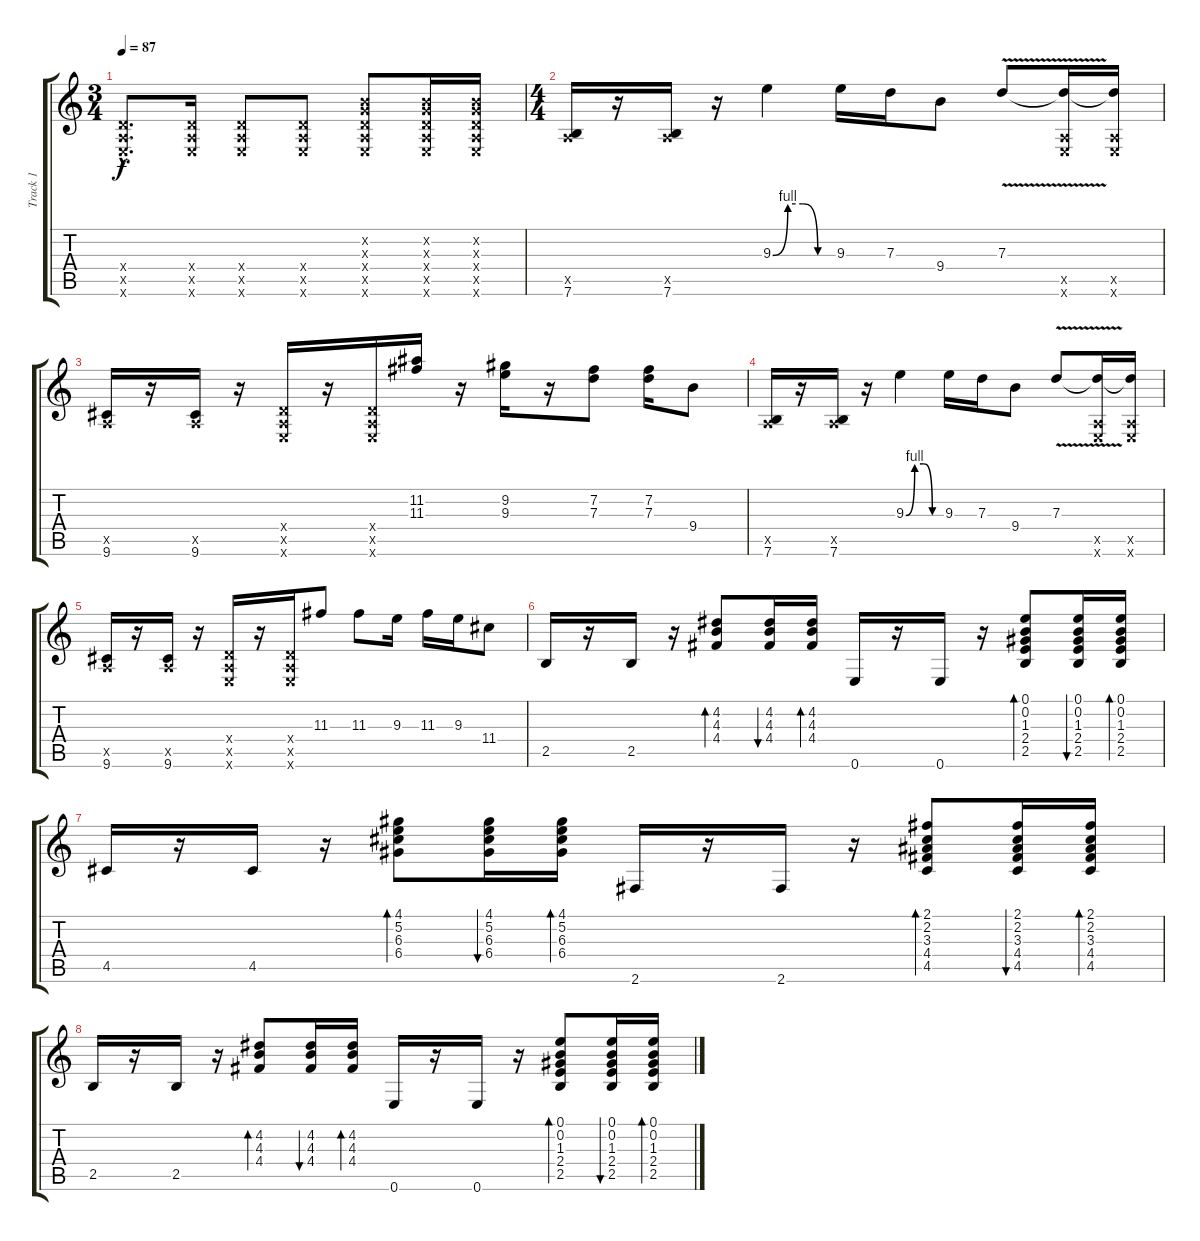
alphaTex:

\track ("Track 1" "Track 1") {instrument acousticguitarsteel}
\staff {score tabs}
\tuning (E4 B3 G3 D3 A2 E2) {hide}
\ts (3 4)
\tempo 87
\clef g2
\ks c
(0.4{hac x} 0.5{hac x} 0.6{hac x}).8{d dy f instrument acousticguitarsteel} (0.4{x} 0.5{x} 0.6{x}).16 (0.4{x} 0.5{x} 0.6{x}).8 (0.4{x} 0.5{x} 0.6{x}).8 (0.2{x} 0.3{x} 0.4{x} 0.5{x} 0.6{x}).8 (0.2{x} 0.3{x} 0.4{x} 0.5{x} 0.6{x}).16 (0.2{x} 0.3{x} 0.4{x} 0.5{x} 0.6{x}).16 |
\ts (4 4)
(0.5{x} 7.6).16 r.16 (0.5{x} 7.6).16 r.16 9.3{be (custom 0 0 15 4 30 4 45 0 60 0)}.4 9.3.16 7.3.16 9.4.8 7.3{v}.8 (7.3{t} 0.5{x} 0.6{x}).16 (7.3{t} 0.5{x} 0.6{x}).16 |
(0.5{x} 9.6).16 r.16 (0.5{x} 9.6).16 r.16 (0.4{x} 0.5{x} 0.6{x}).16 r.16 (0.4{x} 0.5{x} 0.6{x}).16 (11.2 11.3).16 r.16 (9.2 9.3).16 r.16 (7.2 7.3).8 (7.2 7.3).16 9.4.8 |
(0.5{x} 7.6).16 r.16 (0.5{x} 7.6).16 r.16 9.3{be (custom 0 0 15 4 30 4 45 0 60 0)}.4 9.3.16 7.3.16 9.4.8 7.3{v}.8 (7.3{t} 0.5{x} 0.6{x}).16 (7.3{t} 0.5{x} 0.6{x}).16 |
(0.5{x} 9.6).16 r.16 (0.5{x} 9.6).16 r.16 (0.4{x} 0.5{x} 0.6{x}).16 r.16 (0.4{x} 0.5{x} 0.6{x}).16 11.3.8 11.3.8 9.3.16 11.3.16 9.3.16 11.4.8 |
2.5.16 r.16 2.5.16 r.16 (4.2 4.3 4.4).8{bd 30} (4.2 4.3 4.4).16{bu 30} (4.2 4.3 4.4).16{bd 30} 0.6.16 r.16 0.6.16 r.16 (0.1 0.2 1.3 2.4 2.5).8{bd 30} (0.1 0.2 1.3 2.4 2.5).16{bu 30} (0.1 0.2 1.3 2.4 2.5).16{bd 30} |
4.5.16 r.16 4.5.16 r.16 (4.1 5.2 6.3 6.4).8{bd 30} (4.1 5.2 6.3 6.4).16{bu 30} (4.1 5.2 6.3 6.4).16{bd 30} 2.6.16 r.16 2.6.16 r.16 (2.1 2.2 3.3 4.4 4.5).8{bd 30} (2.1 2.2 3.3 4.4 4.5).16{bu 30} (2.1 2.2 3.3 4.4 4.5).16{bd 30} |
2.5.16 r.16 2.5.16 r.16 (4.2 4.3 4.4).8{bd 30} (4.2 4.3 4.4).16{bu 30} (4.2 4.3 4.4).16{bd 30} 0.6.16 r.16 0.6.16 r.16 (0.1 0.2 1.3 2.4 2.5).8{bd 30} (0.1 0.2 1.3 2.4 2.5).16{bu 30} (0.1 0.2 1.3 2.4 2.5).16{bd 30}
